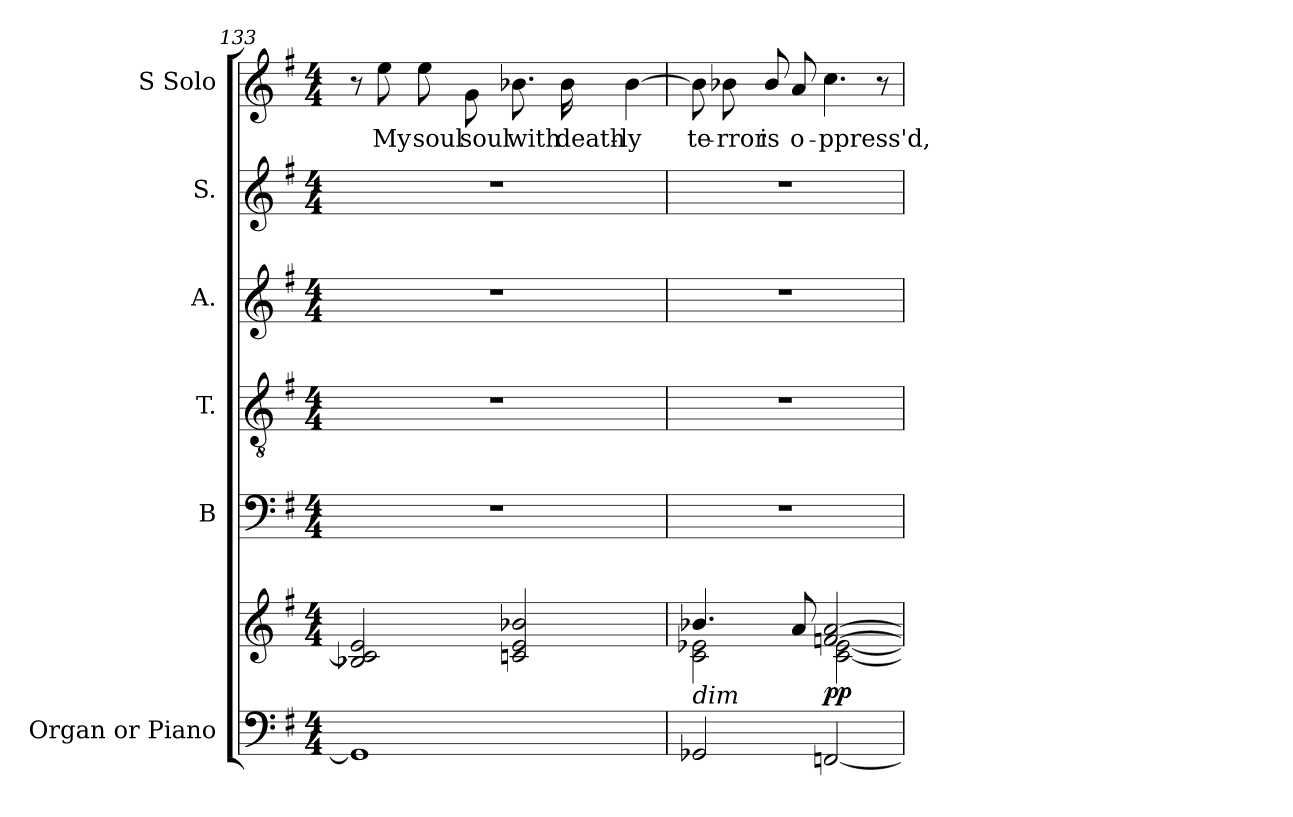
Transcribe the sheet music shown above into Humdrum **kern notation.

**kern	**kern	**dynam	**kern	**kern	**kern	**kern	**kern	**text
*part6	*part6	*part6	*part5	*part4	*part3	*part2	*part1	*part1
*staff7	*staff6	*staff6/7	*staff5	*staff4	*staff3	*staff2	*staff1	*staff1
*I"Organ or  Piano	*	*	*I"B	*I"T.	*I"A.	*I"S.	*I"S    Solo	*
*	*	*	*I'B.	*I'T.	*I'A.	*I'S.	*I'S.	*
*clefF4	*clefG2	*	*clefF4	*clefGv2	*clefG2	*clefG2	*clefG2	*
*	*	*	*	*ITrd7c12	*	*	*	*
*k[f#]	*k[f#]	*	*k[f#]	*k[f#]	*k[f#]	*k[f#]	*k[f#]	*
*G:	*G:	*	*G:	*G:	*G:	*G:	*G:	*
*M4/4	*M4/4	*	*M4/4	*M4/4	*M4/4	*M4/4	*M4/4	*
=133	=133	=133	=133	=133	=133	=133	=133	=133
1GG]	2B-X/ 2c#/] 2e/	.	1r	1r	1r	1r	8r	.
.	.	.	.	.	.	.	8ee\	My
.	.	.	.	.	.	.	8ee\	soul
.	.	.	.	.	.	.	8g\	soul
.	2cn/ 2e/ 2b-X/	.	.	.	.	.	8.b-X\	with
.	.	.	.	.	.	.	16b-\	death-
.	.	.	.	.	.	.	[4b-\	-ly
=134	=134	=134	=134	=134	=134	=134	=134	=134
*	*^	*	*	*	*	*	*	*
!	!LO:TX:b:i:t=dim	!	!	!	!	!	!	!	!
2GG-X/	4.b-X/	2c\ 2e-X\	.	1r	1r	1r	1r	8b-\]	te-
.	.	.	.	.	.	.	.	8b-X\	-rror
.	.	.	.	.	.	.	.	8b-/	is
.	8a/	.	.	.	.	.	.	8a/	o-
!	!	!	!LO:DY:b	!	!	!	!	!	!
[2FFn/	[2fn/ [2a/	[2c\ [2e-\	pp	.	.	.	.	4.cc\	-ppress'd,
.	.	.	.	.	.	.	.	8r	.
*	*v	*v	*	*	*	*	*	*	*
=	=	=	=	=	=	=	=	=
*-	*-	*-	*-	*-	*-	*-	*-	*-
